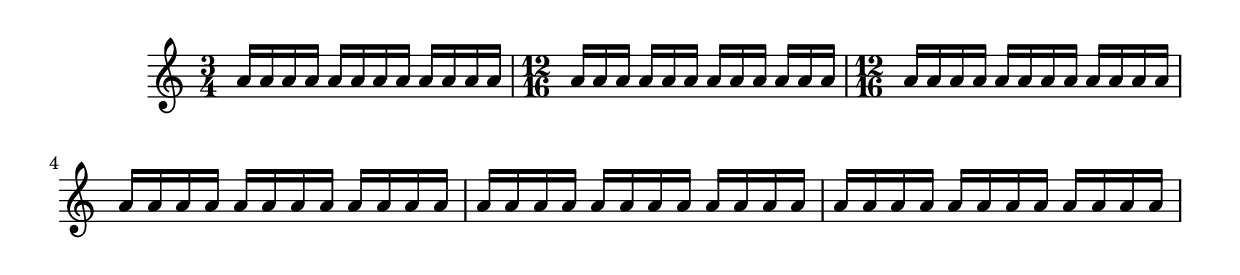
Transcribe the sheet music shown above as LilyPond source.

\version "2.11.61"

\header {
  lsrtags = "rhythms"
  texidoc = "
The property @code{measureLength} determines where bar lines
should be inserted and, with @code{beatLength} and
@code{beatGrouping}, how automatic beams should be generated
for beam durations and time signatures for which no beam-ending
rules are defined.  This example shows several ways of controlling
beaming by setting these properties.  The explanations are shown
as comments in the code.
"
  doctitle = "Using beatLength and beatGrouping"
}

\relative c'' {
  \time 3/4
  % The default in 3/4 time is to beam in three groups
  % each of a quarter note length
  a16 a a a a a a a a a a a

  \time 12/16
  % No auto-beaming is defined for 12/16
  a16 a a a a a a a a a a a

  \time 3/4
  % Change time signature symbol, but retain underlying 3/4 beaming
  \set Score.timeSignatureFraction = #'(12 . 16)
  a16 a a a a a a a a a a a

  % The 3/4 time default grouping of (1 1 1) and beatLength of 1/8
  % are not consistent with a measureLength of 3/4, so the beams
  % are grouped at beatLength intervals
  \set Score.beatLength = #(ly:make-moment 1 8)
  a16 a a a a a a a a a a a

  % Specify beams in groups of (3 3 2 3) 1/16th notes
  % 3+3+2+3=11, and 11*1/16<>3/4, so beatGrouping does not apply,
  % and beams are grouped at beatLength (1/16) intervals
  \set Score.beatLength = #(ly:make-moment 1 16)
  \set Score.beatGrouping = #'(3 3 2 3)
  a16 a a a a a a a a a a a

  % Specify beams in groups of (3 4 2 3) 1/16th notes
  % 3+4+2+3=12, and 12*1/16=3/4, so beatGrouping applies
  \set Score.beatLength = #(ly:make-moment 1 16)
  \set Score.beatGrouping = #'(3 4 2 3)
  a16 a a a a a a a a a a a
}

